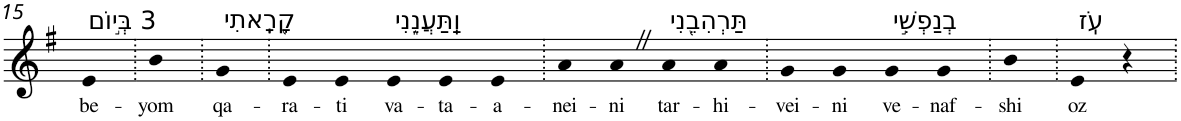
**kern	**text
*part1	*part1
*staff1	*staff1
*I"Piano	*
*I'Pno	*
!!LO:PB:g=z
*clefG2	*
*k[f#]	*
*G:	*
=15	=15
!LO:TX:a:t=3 בְּי֣וֹם	!
!	!LO:LY:b
4e	be-
=16.	=16.
!	!LO:LY:b
4b	-yom
=17.	=17.
!LO:TX:a:t=קָ֭רָֽאתִי	!
!	!LO:LY:b
4g	qa-
=18.	=18.
!	!LO:LY:b
4e	-ra-
!	!LO:LY:b
4e	-ti
!LO:TX:a:t=וַֽתַּעֲנֵ֑נִי	!
!	!LO:LY:b
4e	va-
!	!LO:LY:b
4e	-ta-
!	!LO:LY:b
4e	-a-
=19.	=19.
!	!LO:LY:b
4a	-nei-
!	!LO:LY:b
4aZ	-ni
!LO:TX:a:t=תַּרְהִבֵ֖נִי	!
!	!LO:LY:b
4a	tar-
!	!LO:LY:b
4a	-hi-
=20.	=20.
!	!LO:LY:b
4g	-vei-
!	!LO:LY:b
4g	-ni
!LO:TX:a:t=בְנַפְשִׁ֣י	!
!	!LO:LY:b
4g	ve-
!	!LO:LY:b
4g	-naf-
=21.	=21.
!	!LO:LY:b
4b	-shi
=22.	=22.
!LO:TX:a:t=עֹֽז	!
!	!LO:LY:b
4e	oz
4r	.
=.	=.
*-	*-
